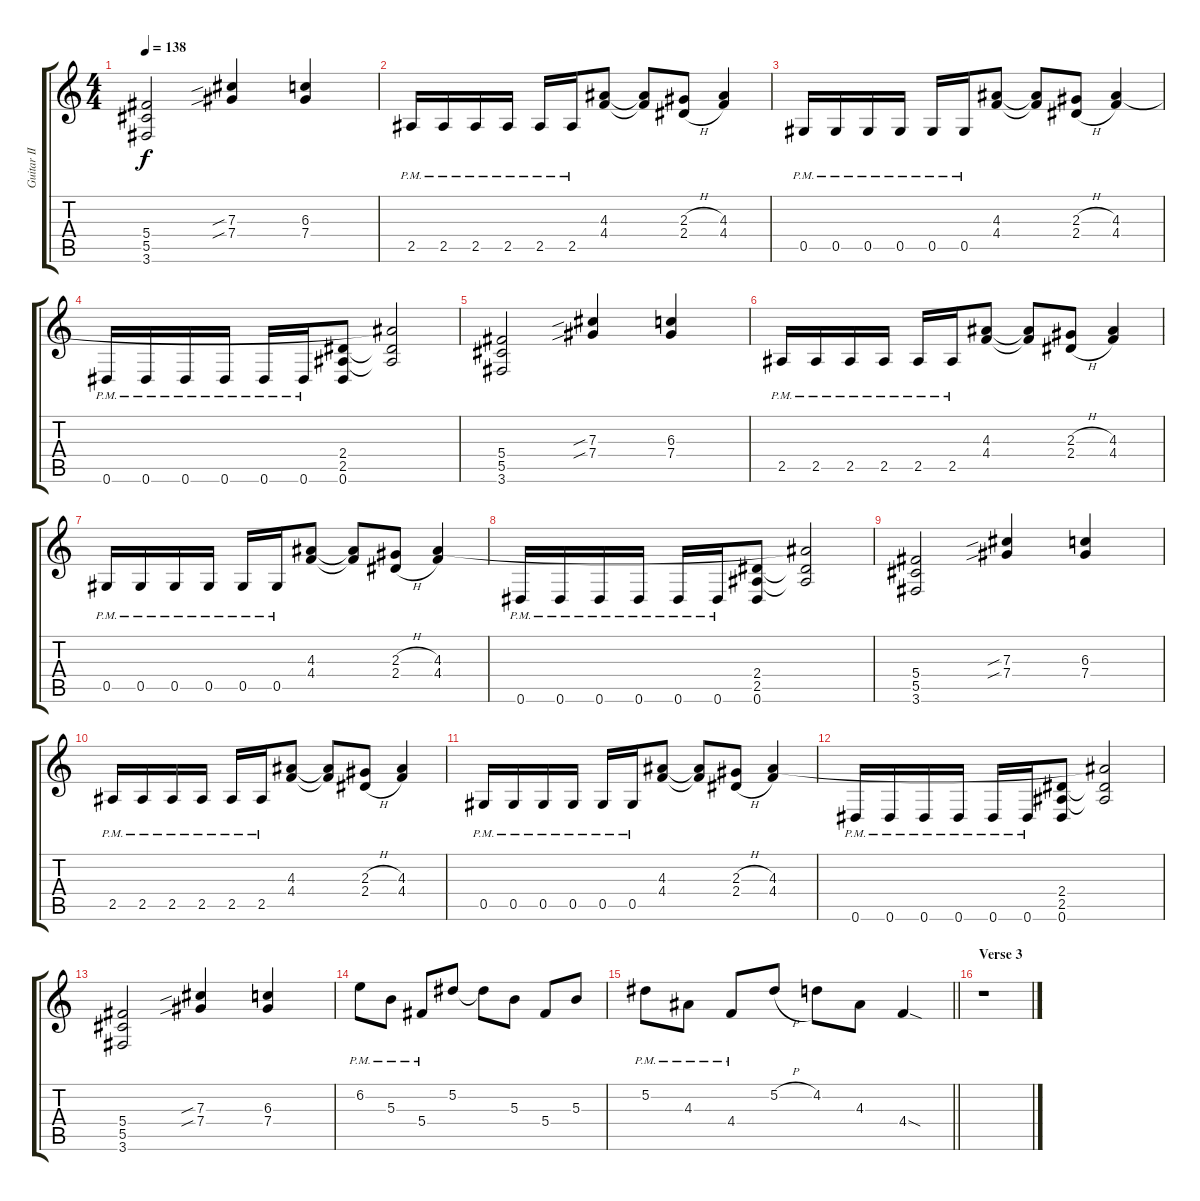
\track ("Guitar II" "Guitar II") {instrument distortionguitar}
\staff {score tabs}
\tuning (Eb4 Bb3 Gb3 Db3 Ab2 Eb2) {hide}
\ts (4 4)
\tempo 138
\clef g2
\ks c
(5.4 5.5 3.6).2{dy f} (7.3{sib} 7.4{sib}).4 (6.3 7.4).4 |
2.5{pm}.16 2.5{pm}.16 2.5{pm}.16 2.5{pm}.16 2.5{pm}.16 2.5{pm}.16 (4.3 4.4).8 (4.3{t} 4.4{t}).8 (2.3{h} 2.4{h}).8 (4.3 4.4).4 |
0.5{pm}.16 0.5{pm}.16 0.5{pm}.16 0.5{pm}.16 0.5{pm}.16 0.5{pm}.16 (4.3 4.4).8 (4.3{t} 4.4{t}).8 (2.3{h} 2.4{h}).8 (4.3 4.4).4 |
0.6{pm}.16 0.6{pm}.16 0.6{pm}.16 0.6{pm}.16 0.6{pm}.16 0.6{pm}.16 (2.4 2.5 0.6).8 (4.3{t} 2.4{t} 2.5{t}).2 |
(5.4 5.5 3.6).2 (7.3{sib} 7.4{sib}).4 (6.3 7.4).4 |
2.5{pm}.16 2.5{pm}.16 2.5{pm}.16 2.5{pm}.16 2.5{pm}.16 2.5{pm}.16 (4.3 4.4).8 (4.3{t} 4.4{t}).8 (2.3{h} 2.4{h}).8 (4.3 4.4).4 |
0.5{pm}.16 0.5{pm}.16 0.5{pm}.16 0.5{pm}.16 0.5{pm}.16 0.5{pm}.16 (4.3 4.4).8 (4.3{t} 4.4{t}).8 (2.3{h} 2.4{h}).8 (4.3 4.4).4 |
0.6{pm}.16 0.6{pm}.16 0.6{pm}.16 0.6{pm}.16 0.6{pm}.16 0.6{pm}.16 (2.4 2.5 0.6).8 (4.3{t} 2.4{t} 2.5{t}).2 |
(5.4 5.5 3.6).2 (7.3{sib} 7.4{sib}).4 (6.3 7.4).4 |
2.5{pm}.16 2.5{pm}.16 2.5{pm}.16 2.5{pm}.16 2.5{pm}.16 2.5{pm}.16 (4.3 4.4).8 (4.3{t} 4.4{t}).8 (2.3{h} 2.4{h}).8 (4.3 4.4).4 |
0.5{pm}.16 0.5{pm}.16 0.5{pm}.16 0.5{pm}.16 0.5{pm}.16 0.5{pm}.16 (4.3 4.4).8 (4.3{t} 4.4{t}).8 (2.3{h} 2.4{h}).8 (4.3 4.4).4 |
0.6{pm}.16 0.6{pm}.16 0.6{pm}.16 0.6{pm}.16 0.6{pm}.16 0.6{pm}.16 (2.4 2.5 0.6).8 (4.3{t} 2.4{t} 2.5{t}).2 |
(5.4 5.5 3.6).2 (7.3{sib} 7.4{sib}).4 (6.3 7.4).4 |
6.2{pm}.8 5.3{pm}.8 5.4{pm}.8 5.2.8 5.2{t}.8 5.3.8 5.4.8 5.3.8 |
\barLineRight lightlight
5.2{pm}.8 4.3{pm}.8 4.4{pm}.8 5.2{h}.8 4.2.8 4.3.8 4.4{sod}.4 |
\section ("" "Verse 3")
r.1
